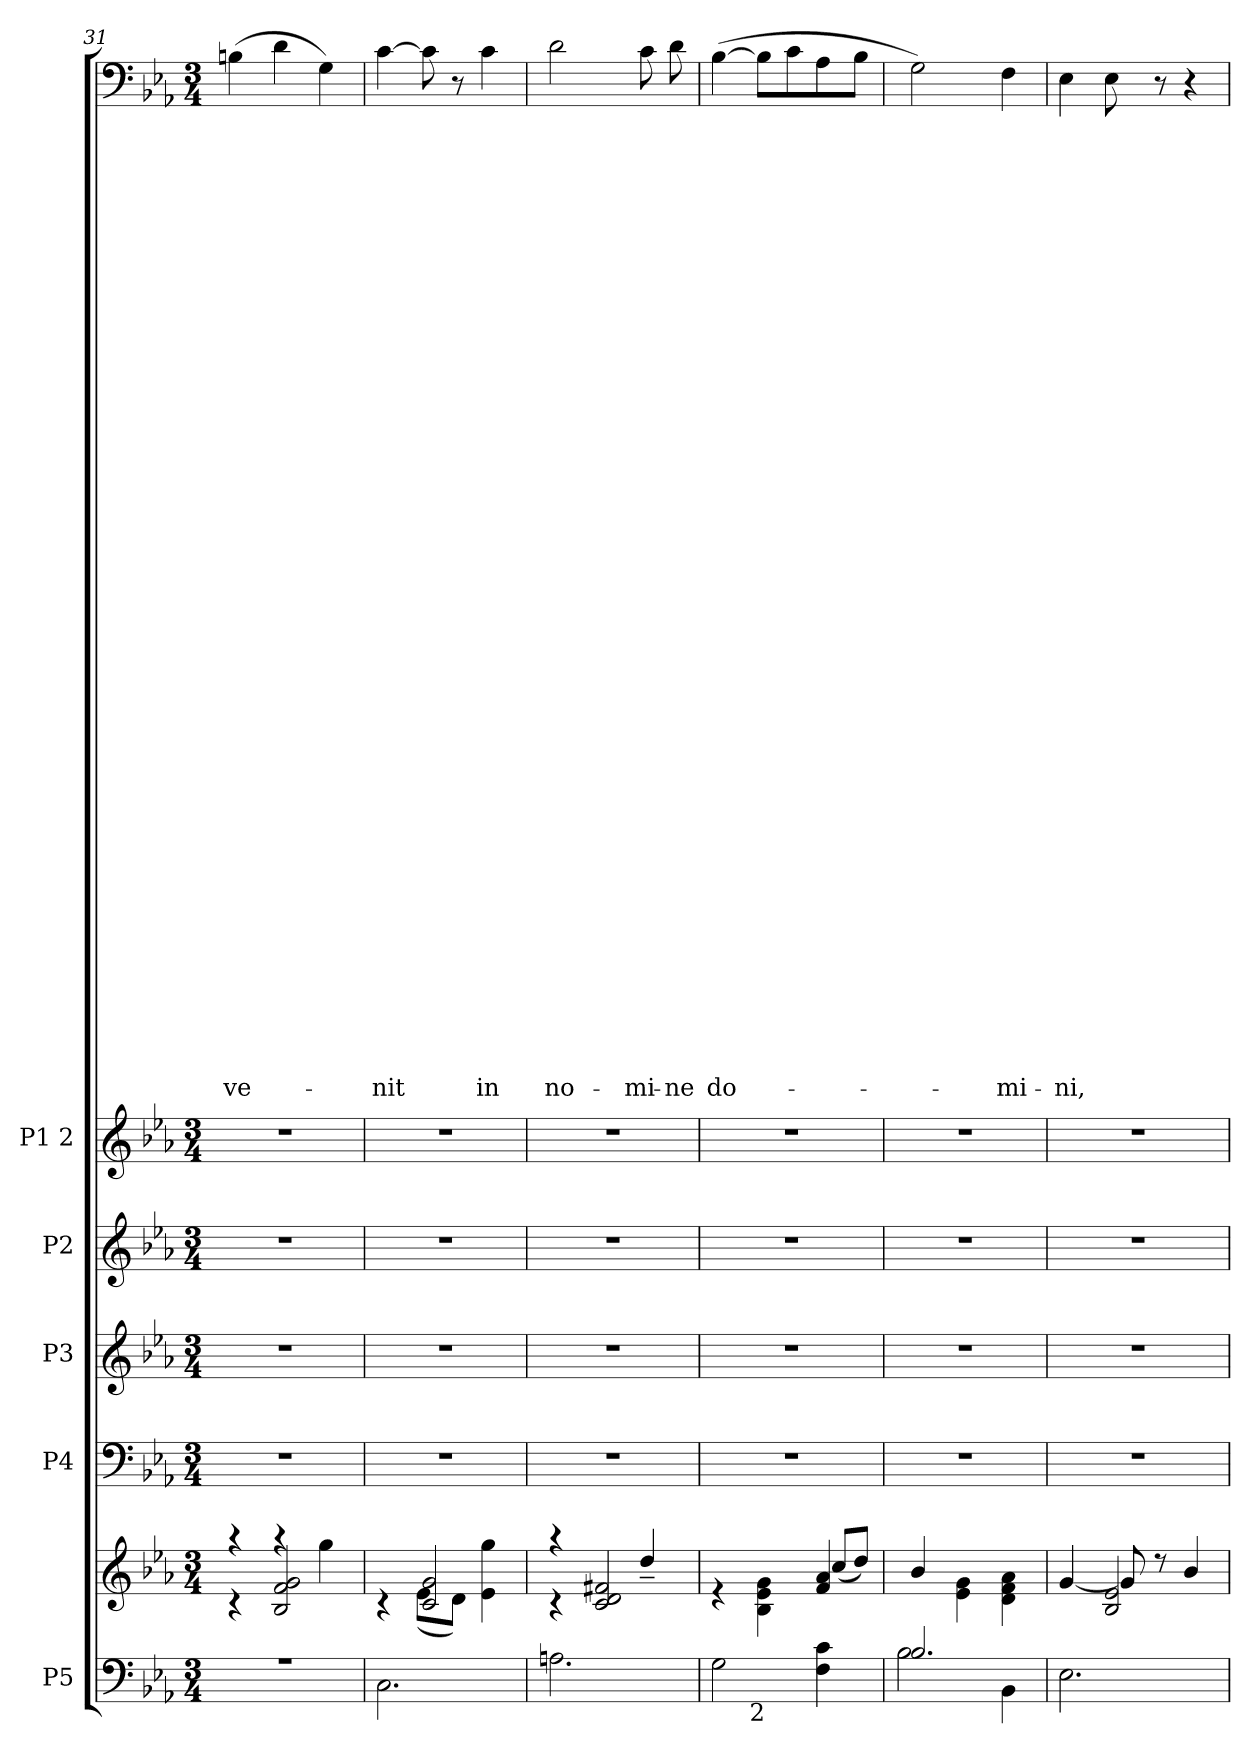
**kern	**kern	**kern	**kern	**kern	**kern	**kern	**text	**text	**text	**text	**text	**text	**text	**text	**text	**text	**text	**text	**text	**text	**text	**text	**text	**text	**text	**text	**text	**text	**text	**text	**text	**text	**text	**text	**text	**text	**text	**text	**text	**text	**text	**text	**text	**text	**text	**text	**text
*part6	*part6	*part5	*part4	*part3	*part2	*part1	*part1	*part1	*part1	*part1	*part1	*part1	*part1	*part1	*part1	*part1	*part1	*part1	*part1	*part1	*part1	*part1	*part1	*part1	*part1	*part1	*part1	*part1	*part1	*part1	*part1	*part1	*part1	*part1	*part1	*part1	*part1	*part1	*part1	*part1	*part1	*part1	*part1	*part1	*part1	*part1	*part1
*staff7	*staff6	*staff5	*staff4	*staff3	*staff2	*staff1	*staff1	*staff1	*staff1	*staff1	*staff1	*staff1	*staff1	*staff1	*staff1	*staff1	*staff1	*staff1	*staff1	*staff1	*staff1	*staff1	*staff1	*staff1	*staff1	*staff1	*staff1	*staff1	*staff1	*staff1	*staff1	*staff1	*staff1	*staff1	*staff1	*staff1	*staff1	*staff1	*staff1	*staff1	*staff1	*staff1	*staff1	*staff1	*staff1	*staff1	*staff1
*I"P5	*	*I"P4	*I"P3	*I"P2	*I"P1 2	*	*	*	*	*	*	*	*	*	*	*	*	*	*	*	*	*	*	*	*	*	*	*	*	*	*	*	*	*	*	*	*	*	*	*	*	*	*	*	*	*	*
!!LO:LB:g=z
*clefF4	*clefG2	*clefF4	*clefG2	*clefG2	*clefG2	*clefF4	*	*	*	*	*	*	*	*	*	*	*	*	*	*	*	*	*	*	*	*	*	*	*	*	*	*	*	*	*	*	*	*	*	*	*	*	*	*	*	*	*
*	*	*	*ITrd7c12	*	*	*	*	*	*	*	*	*	*	*	*	*	*	*	*	*	*	*	*	*	*	*	*	*	*	*	*	*	*	*	*	*	*	*	*	*	*	*	*	*	*	*	*
*k[b-e-a-]	*k[b-e-a-]	*k[b-e-a-]	*k[b-e-a-]	*k[b-e-a-]	*k[b-e-a-]	*k[b-e-a-]	*	*	*	*	*	*	*	*	*	*	*	*	*	*	*	*	*	*	*	*	*	*	*	*	*	*	*	*	*	*	*	*	*	*	*	*	*	*	*	*	*
*E-:	*E-:	*E-:	*E-:	*E-:	*E-:	*E-:	*	*	*	*	*	*	*	*	*	*	*	*	*	*	*	*	*	*	*	*	*	*	*	*	*	*	*	*	*	*	*	*	*	*	*	*	*	*	*	*	*
*M3/4	*M3/4	*M3/4	*M3/4	*M3/4	*M3/4	*M3/4	*	*	*	*	*	*	*	*	*	*	*	*	*	*	*	*	*	*	*	*	*	*	*	*	*	*	*	*	*	*	*	*	*	*	*	*	*	*	*	*	*
=31	=31	=31	=31	=31	=31	=31	=31	=31	=31	=31	=31	=31	=31	=31	=31	=31	=31	=31	=31	=31	=31	=31	=31	=31	=31	=31	=31	=31	=31	=31	=31	=31	=31	=31	=31	=31	=31	=31	=31	=31	=31	=31	=31	=31	=31	=31	=31
!LO:N:vis=1	!	!LO:N:vis=1	!LO:N:vis=1	!LO:N:vis=1	!LO:N:vis=1	!	!	!	!	!	!	!	!	!	!	!	!	!	!	!	!	!	!	!	!	!	!	!	!	!	!	!	!	!	!	!	!	!	!	!	!	!	!	!	!	!	!LO:LY:b
*^	*^	*	*	*	*	*	*	*	*	*	*	*	*	*	*	*	*	*	*	*	*	*	*	*	*	*	*	*	*	*	*	*	*	*	*	*	*	*	*	*	*	*	*	*	*	*	*
2.r	2.ryy	4rc	4raa	2.r	2.r	2.r	2.r	(>4Bn\	.	.	.	.	.	.	.	.	.	.	.	.	.	.	.	.	.	.	.	.	.	.	.	.	.	.	.	.	.	.	.	.	.	.	.	.	.	.	.	.	ve-
.	.	2B-/ 2f/ 2g/	4raa	.	.	.	.	4d\	.	.	.	.	.	.	.	.	.	.	.	.	.	.	.	.	.	.	.	.	.	.	.	.	.	.	.	.	.	.	.	.	.	.	.	.	.	.	.	.	.
.	.	.	4gg\	.	.	.	.	4G\)	.	.	.	.	.	.	.	.	.	.	.	.	.	.	.	.	.	.	.	.	.	.	.	.	.	.	.	.	.	.	.	.	.	.	.	.	.	.	.	.	.
=32	=32	=32	=32	=32	=32	=32	=32	=32	=32	=32	=32	=32	=32	=32	=32	=32	=32	=32	=32	=32	=32	=32	=32	=32	=32	=32	=32	=32	=32	=32	=32	=32	=32	=32	=32	=32	=32	=32	=32	=32	=32	=32	=32	=32	=32	=32	=32	=32	=32
!	!	!	!	!LO:N:vis=1	!LO:N:vis=1	!LO:N:vis=1	!LO:N:vis=1	!	!	!	!	!	!	!	!	!	!	!	!	!	!	!	!	!	!	!	!	!	!	!	!	!	!	!	!	!	!	!	!	!	!	!	!	!	!	!	!	!	!LO:LY:b
2.C\	2.ryy	4rc	4ryy	2.r	2.r	2.r	2.r	[>4c\	.	.	.	.	.	.	.	.	.	.	.	.	.	.	.	.	.	.	.	.	.	.	.	.	.	.	.	.	.	.	.	.	.	.	.	.	.	.	.	.	-nit
.	.	2c/ 2g/	(<8e-\L	.	.	.	.	8c\]	.	.	.	.	.	.	.	.	.	.	.	.	.	.	.	.	.	.	.	.	.	.	.	.	.	.	.	.	.	.	.	.	.	.	.	.	.	.	.	.	.
.	.	.	8d\J)	.	.	.	.	8r	.	.	.	.	.	.	.	.	.	.	.	.	.	.	.	.	.	.	.	.	.	.	.	.	.	.	.	.	.	.	.	.	.	.	.	.	.	.	.	.	.
!	!	!	!	!	!	!	!	!	!	!	!	!	!	!	!	!	!	!	!	!	!	!	!	!	!	!	!	!	!	!	!	!	!	!	!	!	!	!	!	!	!	!	!	!	!	!	!	!	!LO:LY:b
.	.	.	4e-\ 4gg\	.	.	.	.	4c\	.	.	.	.	.	.	.	.	.	.	.	.	.	.	.	.	.	.	.	.	.	.	.	.	.	.	.	.	.	.	.	.	.	.	.	.	.	.	.	.	in
=33	=33	=33	=33	=33	=33	=33	=33	=33	=33	=33	=33	=33	=33	=33	=33	=33	=33	=33	=33	=33	=33	=33	=33	=33	=33	=33	=33	=33	=33	=33	=33	=33	=33	=33	=33	=33	=33	=33	=33	=33	=33	=33	=33	=33	=33	=33	=33	=33	=33
!	!	!	!	!LO:N:vis=1	!LO:N:vis=1	!LO:N:vis=1	!LO:N:vis=1	!	!	!	!	!	!	!	!	!	!	!	!	!	!	!	!	!	!	!	!	!	!	!	!	!	!	!	!	!	!	!	!	!	!	!	!	!	!	!	!	!	!LO:LY:b
2.An\	2.ryy	4rc	4raa	2.r	2.r	2.r	2.r	2d\	.	.	.	.	.	.	.	.	.	.	.	.	.	.	.	.	.	.	.	.	.	.	.	.	.	.	.	.	.	.	.	.	.	.	.	.	.	.	.	.	no-
.	.	2c/ 2d/ 2f#X/	4ryy	.	.	.	.	.	.	.	.	.	.	.	.	.	.	.	.	.	.	.	.	.	.	.	.	.	.	.	.	.	.	.	.	.	.	.	.	.	.	.	.	.	.	.	.	.	.
!	!	!	!	!	!	!	!	!	!	!	!	!	!	!	!	!	!	!	!	!	!	!	!	!	!	!	!	!	!	!	!	!	!	!	!	!	!	!	!	!	!	!	!	!	!	!	!	!	!LO:LY:b
.	.	.	4dd~>/	.	.	.	.	8c\	.	.	.	.	.	.	.	.	.	.	.	.	.	.	.	.	.	.	.	.	.	.	.	.	.	.	.	.	.	.	.	.	.	.	.	.	.	.	.	.	-mi-
!	!	!	!	!	!	!	!	!	!	!	!	!	!	!	!	!	!	!	!	!	!	!	!	!	!	!	!	!	!	!	!	!	!	!	!	!	!	!	!	!	!	!	!	!	!	!	!	!	!LO:LY:b
.	.	.	.	.	.	.	.	8d\	.	.	.	.	.	.	.	.	.	.	.	.	.	.	.	.	.	.	.	.	.	.	.	.	.	.	.	.	.	.	.	.	.	.	.	.	.	.	.	.	-ne
=34	=34	=34	=34	=34	=34	=34	=34	=34	=34	=34	=34	=34	=34	=34	=34	=34	=34	=34	=34	=34	=34	=34	=34	=34	=34	=34	=34	=34	=34	=34	=34	=34	=34	=34	=34	=34	=34	=34	=34	=34	=34	=34	=34	=34	=34	=34	=34	=34	=34
!	!	!	!	!LO:N:vis=1	!LO:N:vis=1	!LO:N:vis=1	!LO:N:vis=1	!	!	!	!	!	!	!	!	!	!	!	!	!	!	!	!	!	!	!	!	!	!	!	!	!	!	!	!	!	!	!	!	!	!	!	!	!	!	!	!	!	!LO:LY:b
*	*^	*	*	*	*	*	*	*	*	*	*	*	*	*	*	*	*	*	*	*	*	*	*	*	*	*	*	*	*	*	*	*	*	*	*	*	*	*	*	*	*	*	*	*	*	*	*	*	*
2G\	2.ryy	4ryy	2ryy	4re	2.r	2.r	2.r	2.r	(>[>4B-\	.	.	.	.	.	.	.	.	.	.	.	.	.	.	.	.	.	.	.	.	.	.	.	.	.	.	.	.	.	.	.	.	.	.	.	.	.	.	.	.	do-
!	!	!LO:TX:b:cj:t=2	!	!	!	!	!	!	!	!	!	!	!	!	!	!	!	!	!	!	!	!	!	!	!	!	!	!	!	!	!	!	!	!	!	!	!	!	!	!	!	!	!	!	!	!	!	!	!	!
.	.	2ryy	.	4B-\ 4e-\ 4g\	.	.	.	.	8B-\L]	.	.	.	.	.	.	.	.	.	.	.	.	.	.	.	.	.	.	.	.	.	.	.	.	.	.	.	.	.	.	.	.	.	.	.	.	.	.	.	.	.
.	.	.	.	.	.	.	.	.	8c\	.	.	.	.	.	.	.	.	.	.	.	.	.	.	.	.	.	.	.	.	.	.	.	.	.	.	.	.	.	.	.	.	.	.	.	.	.	.	.	.	.
4F\ 4c\	.	.	4f/ 4a-/	(>8cc/L	.	.	.	.	8A-\	.	.	.	.	.	.	.	.	.	.	.	.	.	.	.	.	.	.	.	.	.	.	.	.	.	.	.	.	.	.	.	.	.	.	.	.	.	.	.	.	.
.	.	.	.	8dd/J)	.	.	.	.	8B-\J	.	.	.	.	.	.	.	.	.	.	.	.	.	.	.	.	.	.	.	.	.	.	.	.	.	.	.	.	.	.	.	.	.	.	.	.	.	.	.	.	.
=35	=35	=35	=35	=35	=35	=35	=35	=35	=35	=35	=35	=35	=35	=35	=35	=35	=35	=35	=35	=35	=35	=35	=35	=35	=35	=35	=35	=35	=35	=35	=35	=35	=35	=35	=35	=35	=35	=35	=35	=35	=35	=35	=35	=35	=35	=35	=35	=35	=35	=35
!	!	!	!	!	!LO:N:vis=1	!LO:N:vis=1	!LO:N:vis=1	!LO:N:vis=1	!	!	!	!	!	!	!	!	!	!	!	!	!	!	!	!	!	!	!	!	!	!	!	!	!	!	!	!	!	!	!	!	!	!	!	!	!	!	!	!	!	!
*	*v	*v	*	*	*	*	*	*	*	*	*	*	*	*	*	*	*	*	*	*	*	*	*	*	*	*	*	*	*	*	*	*	*	*	*	*	*	*	*	*	*	*	*	*	*	*	*	*	*	*
2.B-/	2B-\	2.ryy	4b-/	2.r	2.r	2.r	2.r	2G\)	.	.	.	.	.	.	.	.	.	.	.	.	.	.	.	.	.	.	.	.	.	.	.	.	.	.	.	.	.	.	.	.	.	.	.	.	.	.	.	.	.
.	.	.	4e-\ 4g\	.	.	.	.	.	.	.	.	.	.	.	.	.	.	.	.	.	.	.	.	.	.	.	.	.	.	.	.	.	.	.	.	.	.	.	.	.	.	.	.	.	.	.	.	.	.
!	!	!	!	!	!	!	!	!	!	!	!	!	!	!	!	!	!	!	!	!	!	!	!	!	!	!	!	!	!	!	!	!	!	!	!	!	!	!	!	!	!	!	!	!	!	!	!	!	!LO:LY:b
.	4BB-\	.	4d\ 4f\ 4a-\	.	.	.	.	4F\	.	.	.	.	.	.	.	.	.	.	.	.	.	.	.	.	.	.	.	.	.	.	.	.	.	.	.	.	.	.	.	.	.	.	.	.	.	.	.	.	-mi-
=36	=36	=36	=36	=36	=36	=36	=36	=36	=36	=36	=36	=36	=36	=36	=36	=36	=36	=36	=36	=36	=36	=36	=36	=36	=36	=36	=36	=36	=36	=36	=36	=36	=36	=36	=36	=36	=36	=36	=36	=36	=36	=36	=36	=36	=36	=36	=36	=36	=36
!	!	!	!	!LO:N:vis=1	!LO:N:vis=1	!LO:N:vis=1	!LO:N:vis=1	!	!	!	!	!	!	!	!	!	!	!	!	!	!	!	!	!	!	!	!	!	!	!	!	!	!	!	!	!	!	!	!	!	!	!	!	!	!	!	!	!	!LO:LY:b
2.E-\	2.ryy	4ryy	[>4g/	2.r	2.r	2.r	2.r	4E-\	.	.	.	.	.	.	.	.	.	.	.	.	.	.	.	.	.	.	.	.	.	.	.	.	.	.	.	.	.	.	.	.	.	.	.	.	.	.	.	.	-ni,
.	.	2B-/ 2e-/	8g/]	.	.	.	.	8E-\	.	.	.	.	.	.	.	.	.	.	.	.	.	.	.	.	.	.	.	.	.	.	.	.	.	.	.	.	.	.	.	.	.	.	.	.	.	.	.	.	.
.	.	.	8rdd	.	.	.	.	8r	.	.	.	.	.	.	.	.	.	.	.	.	.	.	.	.	.	.	.	.	.	.	.	.	.	.	.	.	.	.	.	.	.	.	.	.	.	.	.	.	.
.	.	.	4b-/	.	.	.	.	4r	.	.	.	.	.	.	.	.	.	.	.	.	.	.	.	.	.	.	.	.	.	.	.	.	.	.	.	.	.	.	.	.	.	.	.	.	.	.	.	.	.
*v	*v	*	*	*	*	*	*	*	*	*	*	*	*	*	*	*	*	*	*	*	*	*	*	*	*	*	*	*	*	*	*	*	*	*	*	*	*	*	*	*	*	*	*	*	*	*	*	*	*
*	*v	*v	*	*	*	*	*	*	*	*	*	*	*	*	*	*	*	*	*	*	*	*	*	*	*	*	*	*	*	*	*	*	*	*	*	*	*	*	*	*	*	*	*	*	*	*	*	*
=	=	=	=	=	=	=	=	=	=	=	=	=	=	=	=	=	=	=	=	=	=	=	=	=	=	=	=	=	=	=	=	=	=	=	=	=	=	=	=	=	=	=	=	=	=	=	=
*-	*-	*-	*-	*-	*-	*-	*-	*-	*-	*-	*-	*-	*-	*-	*-	*-	*-	*-	*-	*-	*-	*-	*-	*-	*-	*-	*-	*-	*-	*-	*-	*-	*-	*-	*-	*-	*-	*-	*-	*-	*-	*-	*-	*-	*-	*-	*-
